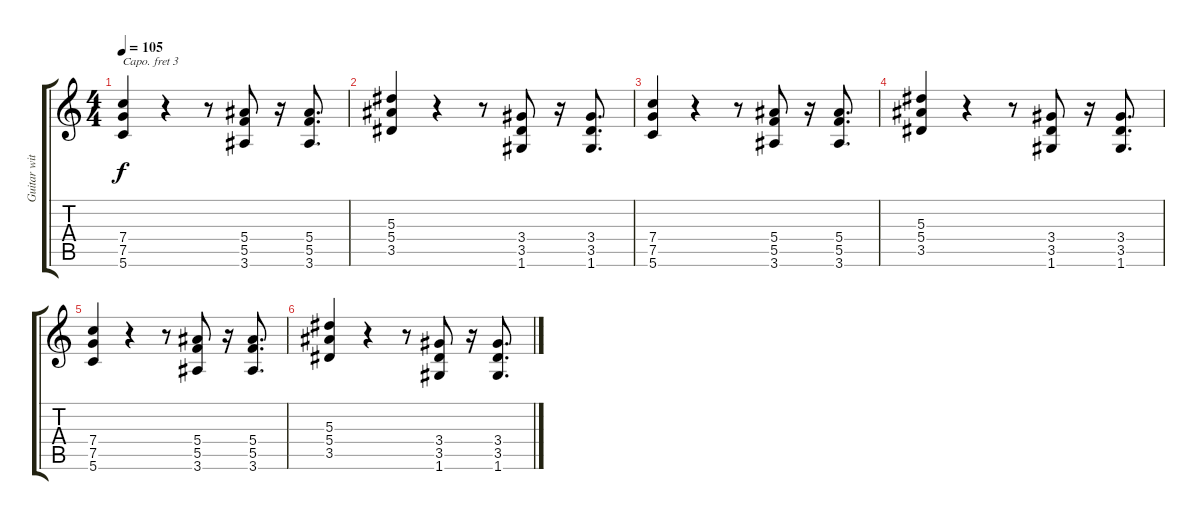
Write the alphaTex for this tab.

\track ("Guitar with capo" "Guitar wit") {instrument acousticguitarsteel}
\staff {score tabs}
\capo 3
\tuning (E4 B3 G3 D3 A2 E2) {hide}
\ts (4 4)
\tempo 105
\clef g2
\ks c
(7.4 7.5 5.6).4{dy f} r.4 r.8 (5.4 5.5 3.6).8 r.16 (5.4 5.5 3.6).8{d} |
(5.3 5.4 3.5).4 r.4 r.8 (3.4 3.5 1.6).8 r.16 (3.4 3.5 1.6).8{d} |
(7.4 7.5 5.6).4 r.4 r.8 (5.4 5.5 3.6).8 r.16 (5.4 5.5 3.6).8{d} |
(5.3 5.4 3.5).4 r.4 r.8 (3.4 3.5 1.6).8 r.16 (3.4 3.5 1.6).8{d} |
(7.4 7.5 5.6).4 r.4 r.8 (5.4 5.5 3.6).8 r.16 (5.4 5.5 3.6).8{d} |
(5.3 5.4 3.5).4 r.4 r.8 (3.4 3.5 1.6).8 r.16 (3.4 3.5 1.6).8{d}
